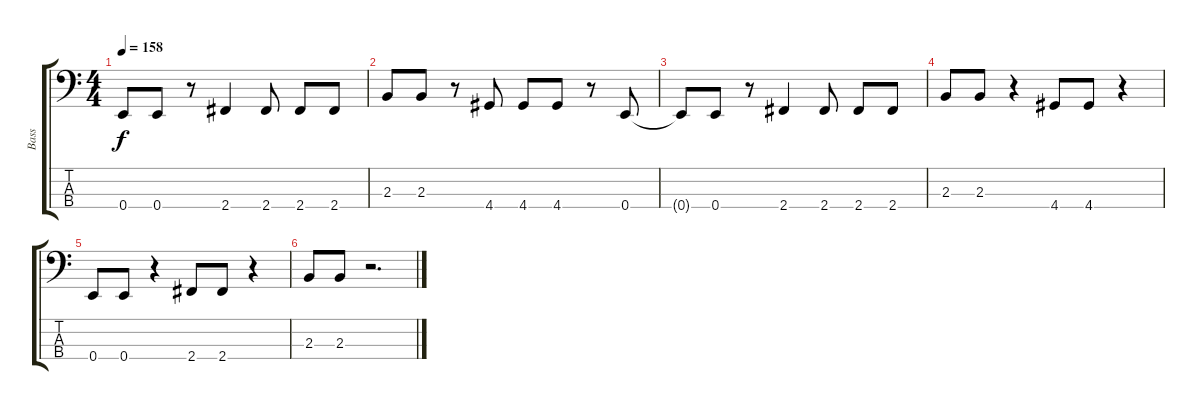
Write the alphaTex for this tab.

\track ("Bass" "Bass") {instrument electricbasspick}
\staff {score tabs}
\tuning (G2 D2 A1 E1) {hide}
\ts (4 4)
\tempo 158
\clef f4
\ks c
0.4{t}.8{dy f} 0.4.8 r.8 2.4.4 2.4.8 2.4.8 2.4.8 |
2.3.8 2.3.8 r.8 4.4.8 4.4.8 4.4.8 r.8 0.4.8 |
0.4{t}.8 0.4.8 r.8 2.4.4 2.4.8 2.4.8 2.4.8 |
2.3.8 2.3.8 r.4 4.4.8 4.4.8 r.4 |
0.4.8 0.4.8 r.4 2.4.8 2.4.8 r.4 |
2.3.8 2.3.8 r.2{d}
